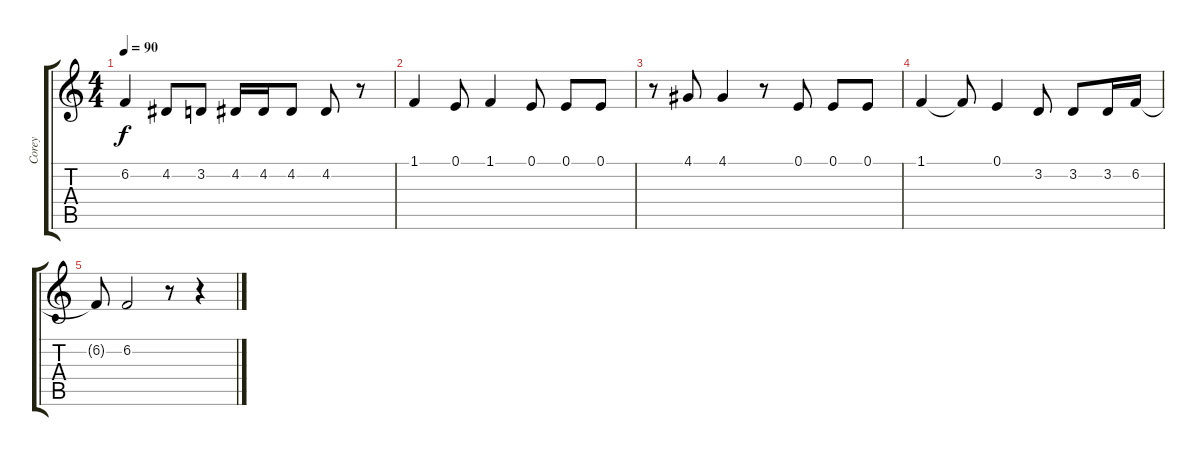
\track ("Corey" "Corey") {instrument tenorsax}
\staff {score tabs}
\tuning (E4 B3 G3 D3 A2 E2) {hide}
\ts (4 4)
\tempo 90
\clef g2
\ks c
6.2.4{dy f} 4.2.8 3.2.8 4.2.16 4.2.16 4.2.8 4.2.8 r.8 |
1.1.4 0.1.8 1.1.4 0.1.8 0.1.8 0.1.8 |
r.8 4.1.8 4.1.4 r.8 0.1.8 0.1.8 0.1.8 |
1.1.4 1.1{t}.8 0.1.4 3.2.8 3.2.8 3.2.16 6.2.16 |
6.2{t}.8 6.2.2 r.8 r.4
